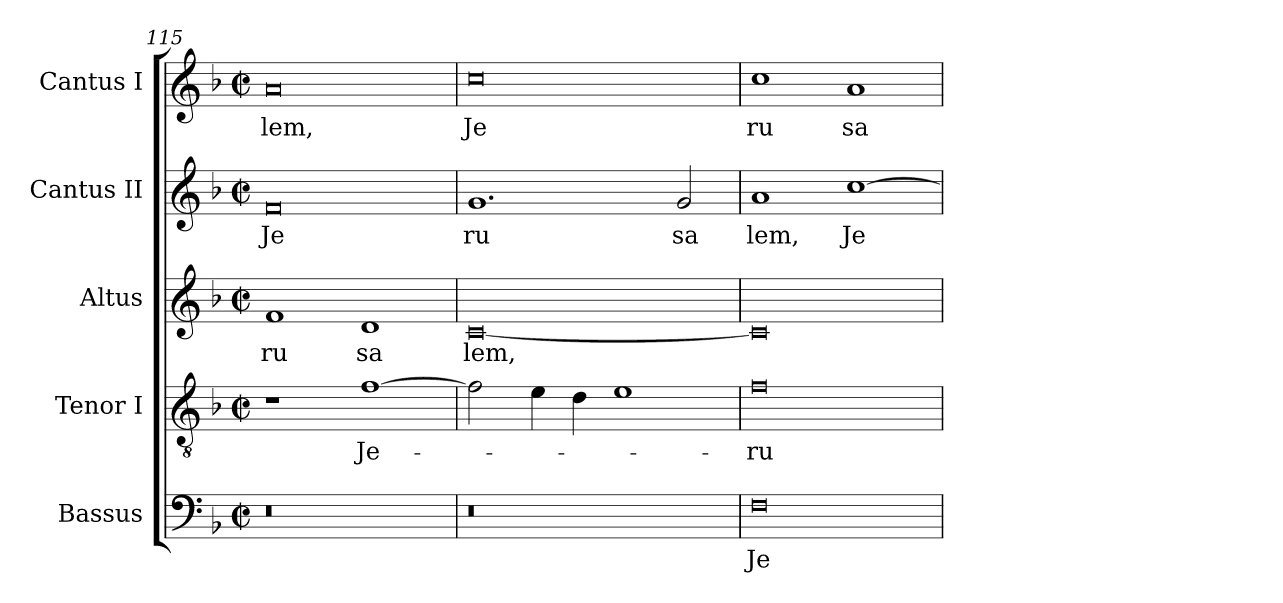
**kern	**text	**kern	**text	**kern	**text	**kern	**text	**kern	**text
*part5	*part5	*part4	*part4	*part3	*part3	*part2	*part2	*part1	*part1
*staff5	*staff5	*staff4	*staff4	*staff3	*staff3	*staff2	*staff2	*staff1	*staff1
*I"Bassus	*	*I"Tenor I	*	*I"Altus	*	*I"Cantus II	*	*I"Cantus I	*
*clefF4	*	*clefGv2	*	*clefG2	*	*clefG2	*	*clefG2	*
*k[b-]	*	*k[b-]	*	*k[b-]	*	*k[b-]	*	*k[b-]	*
*F:	*	*F:	*	*F:	*	*F:	*	*F:	*
*M2/2	*	*M2/2	*	*M2/2	*	*M2/2	*	*M2/2	*
*met(c|)	*	*met(c|)	*	*met(c|)	*	*met(c|)	*	*met(c|)	*
=115	=115	=115	=115	=115	=115	=115	=115	=115	=115
!	!	!	!	!	!LO:LY:b:cj	!	!LO:LY:b:cj	!	!LO:LY:b:cj
0r	.	1r	.	1f	ru	0f	Je	0a	lem,
!	!	!	!LO:LY:b:cj	!	!LO:LY:b:cj	!	!	!	!
.	.	[>1f	Je-	1d	sa	.	.	.	.
=116	=116	=116	=116	=116	=116	=116	=116	=116	=116
!	!	!	!	!	!LO:LY:b	!	!LO:LY:b:cj	!	!LO:LY:b:cj
0r	.	2f\]	.	[<0c	lem,	1.g	ru	0cc	Je
.	.	4e\	.	.	.	.	.	.	.
.	.	4d\	.	.	.	.	.	.	.
.	.	1e	.	.	.	.	.	.	.
!	!	!	!	!	!	!	!LO:LY:b:cj	!	!
.	.	.	.	.	.	2g/	sa	.	.
=117	=117	=117	=117	=117	=117	=117	=117	=117	=117
!	!LO:LY:b:cj	!	!LO:LY:b:cj	!	!	!	!LO:LY:b:cj	!	!LO:LY:b:cj
0F	Je	0f	-ru-	0c]	.	1a	lem,	1cc	ru
!	!	!	!	!	!	!	!LO:LY:b:cj	!	!LO:LY:b:cj
.	.	.	.	.	.	[>1cc	Je	1a	sa
=	=	=	=	=	=	=	=	=	=
*-	*-	*-	*-	*-	*-	*-	*-	*-	*-
